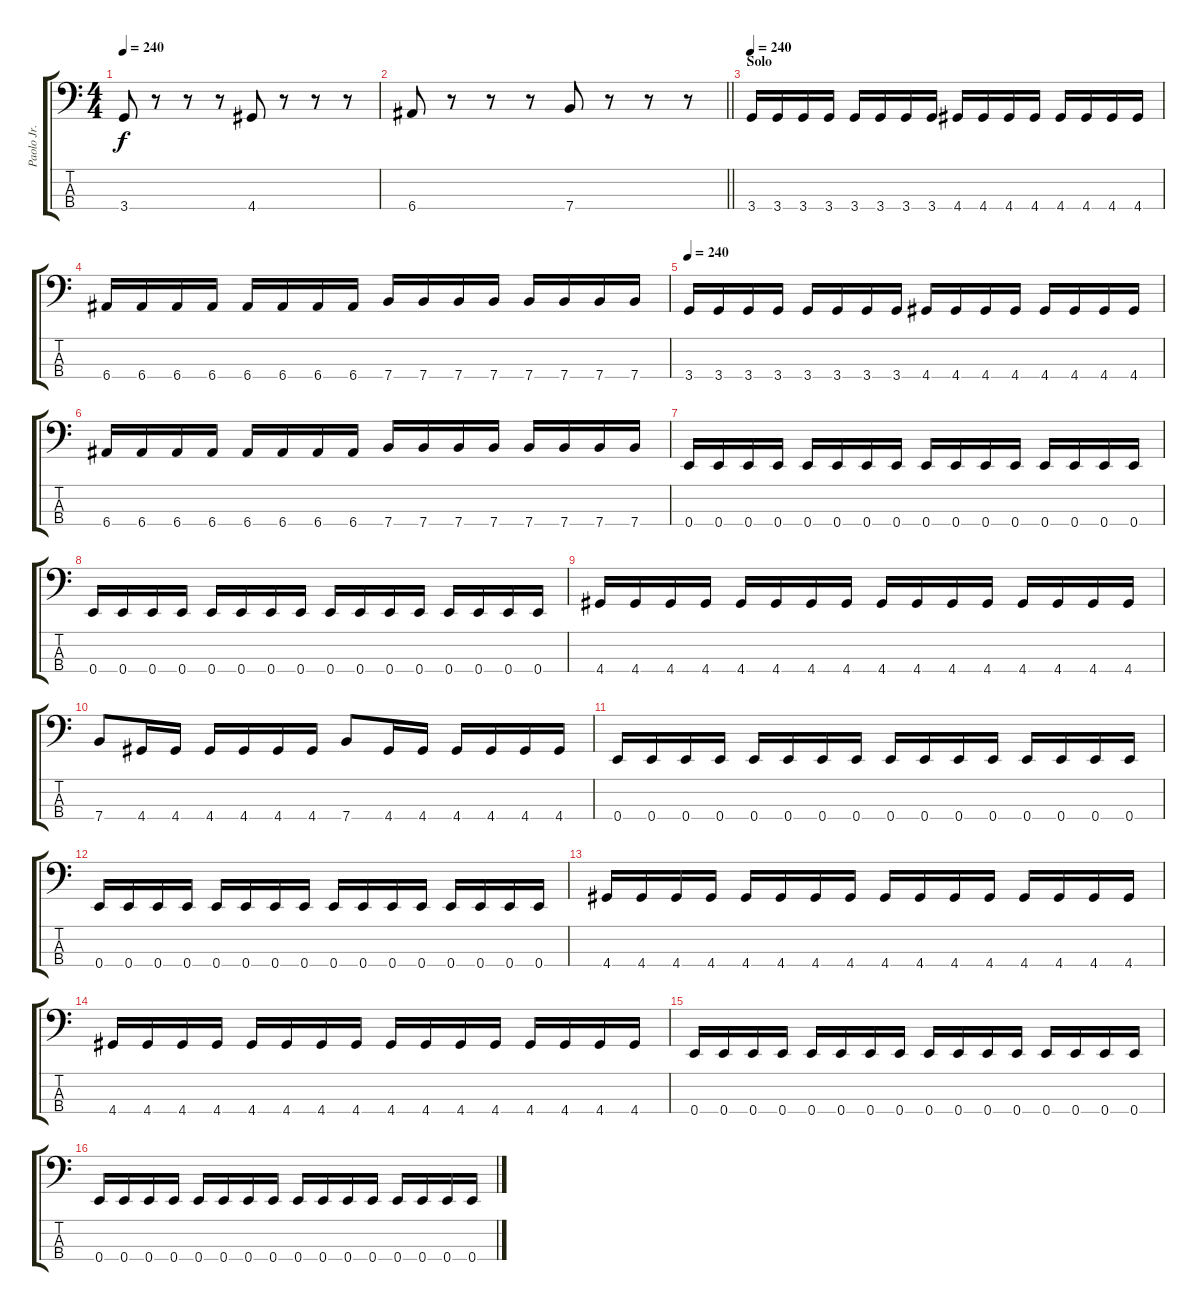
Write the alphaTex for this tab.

\track ("Paolo Jr." "Paolo Jr.") {instrument electricbasspick}
\staff {score tabs}
\tuning (G2 D2 A1 E1) {hide}
\ts (4 4)
\tempo 240
\clef f4
\ks c
3.4.8{dy f} r.8 r.8 r.8 4.4.8 r.8 r.8 r.8 |
\barLineRight lightlight
6.4.8 r.8 r.8 r.8 7.4.8 r.8 r.8 r.8 |
\section ("" "Solo")
\tempo 240
3.4.16 3.4.16 3.4.16 3.4.16 3.4.16 3.4.16 3.4.16 3.4.16 4.4.16 4.4.16 4.4.16 4.4.16 4.4.16 4.4.16 4.4.16 4.4.16 |
6.4.16 6.4.16 6.4.16 6.4.16 6.4.16 6.4.16 6.4.16 6.4.16 7.4.16 7.4.16 7.4.16 7.4.16 7.4.16 7.4.16 7.4.16 7.4.16 |
\tempo 240
3.4.16 3.4.16 3.4.16 3.4.16 3.4.16 3.4.16 3.4.16 3.4.16 4.4.16 4.4.16 4.4.16 4.4.16 4.4.16 4.4.16 4.4.16 4.4.16 |
6.4.16 6.4.16 6.4.16 6.4.16 6.4.16 6.4.16 6.4.16 6.4.16 7.4.16 7.4.16 7.4.16 7.4.16 7.4.16 7.4.16 7.4.16 7.4.16 |
0.4.16 0.4.16 0.4.16 0.4.16 0.4.16 0.4.16 0.4.16 0.4.16 0.4.16 0.4.16 0.4.16 0.4.16 0.4.16 0.4.16 0.4.16 0.4.16 |
0.4.16 0.4.16 0.4.16 0.4.16 0.4.16 0.4.16 0.4.16 0.4.16 0.4.16 0.4.16 0.4.16 0.4.16 0.4.16 0.4.16 0.4.16 0.4.16 |
4.4.16 4.4.16 4.4.16 4.4.16 4.4.16 4.4.16 4.4.16 4.4.16 4.4.16 4.4.16 4.4.16 4.4.16 4.4.16 4.4.16 4.4.16 4.4.16 |
7.4.8 4.4.16 4.4.16 4.4.16 4.4.16 4.4.16 4.4.16 7.4.8 4.4.16 4.4.16 4.4.16 4.4.16 4.4.16 4.4.16 |
0.4.16 0.4.16 0.4.16 0.4.16 0.4.16 0.4.16 0.4.16 0.4.16 0.4.16 0.4.16 0.4.16 0.4.16 0.4.16 0.4.16 0.4.16 0.4.16 |
0.4.16 0.4.16 0.4.16 0.4.16 0.4.16 0.4.16 0.4.16 0.4.16 0.4.16 0.4.16 0.4.16 0.4.16 0.4.16 0.4.16 0.4.16 0.4.16 |
4.4.16 4.4.16 4.4.16 4.4.16 4.4.16 4.4.16 4.4.16 4.4.16 4.4.16 4.4.16 4.4.16 4.4.16 4.4.16 4.4.16 4.4.16 4.4.16 |
4.4.16 4.4.16 4.4.16 4.4.16 4.4.16 4.4.16 4.4.16 4.4.16 4.4.16 4.4.16 4.4.16 4.4.16 4.4.16 4.4.16 4.4.16 4.4.16 |
0.4.16 0.4.16 0.4.16 0.4.16 0.4.16 0.4.16 0.4.16 0.4.16 0.4.16 0.4.16 0.4.16 0.4.16 0.4.16 0.4.16 0.4.16 0.4.16 |
0.4.16 0.4.16 0.4.16 0.4.16 0.4.16 0.4.16 0.4.16 0.4.16 0.4.16 0.4.16 0.4.16 0.4.16 0.4.16 0.4.16 0.4.16 0.4.16
